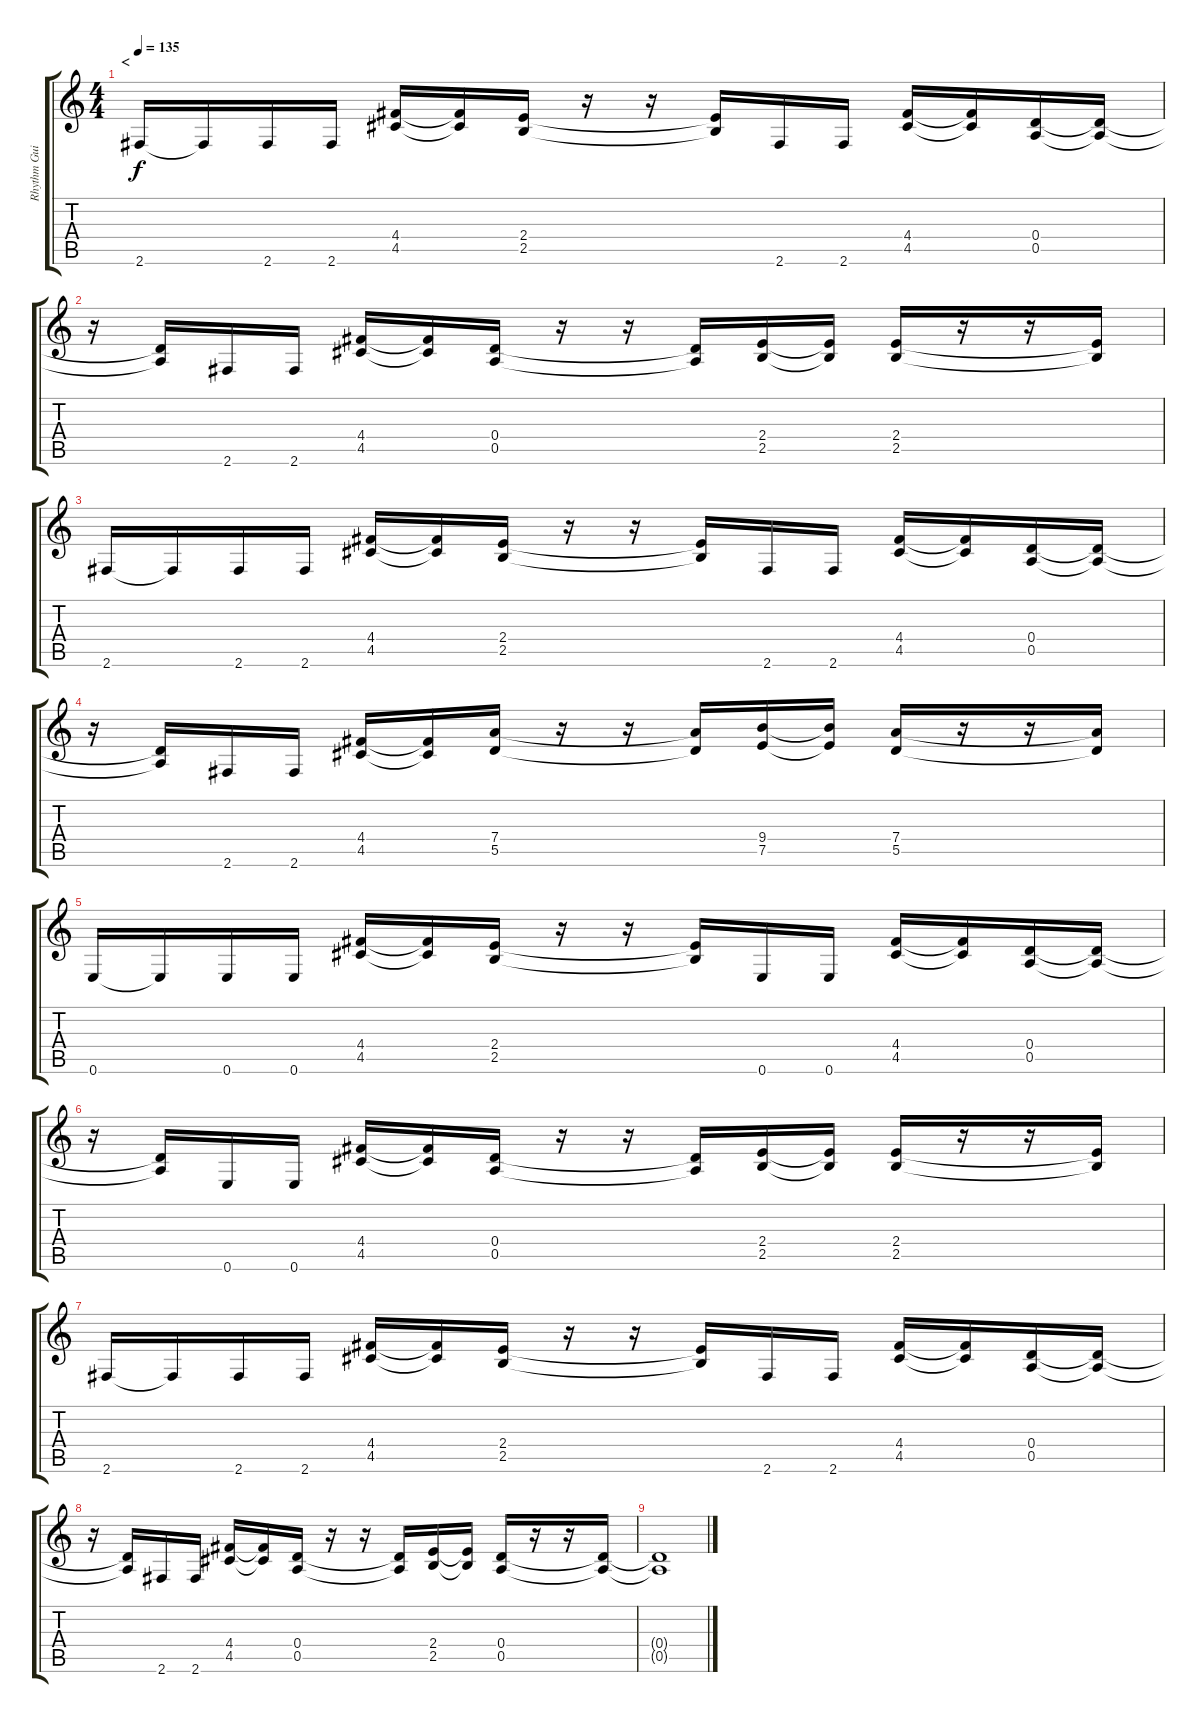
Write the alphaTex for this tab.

\track ("Rhythm Guitar" "Rhythm Gui") {instrument distortionguitar}
\staff {score tabs}
\tuning (E4 B3 G3 D3 A2 E2) {hide}
\ts (4 4)
\section ("" "<")
\tempo 135
\clef g2
\ks c
2.6.16{dy f} 2.6{t}.16 2.6.16 2.6.16 (4.4 4.5).16 (4.4{t} 4.5{t}).16 (2.4 2.5).16 r.16 r.16 (2.4{t} 2.5{t}).16 2.6.16 2.6.16 (4.4 4.5).16 (4.4{t} 4.5{t}).16 (0.4 0.5).16 (0.4{t} 0.5{t}).16 |
r.16 (0.4{t} 0.5{t}).16 2.6.16 2.6.16 (4.4 4.5).16 (4.4{t} 4.5{t}).16 (0.4 0.5).16 r.16 r.16 (0.4{t} 0.5{t}).16 (2.4 2.5).16 (2.4{t} 2.5{t}).16 (2.4 2.5).16 r.16 r.16 (2.4{t} 2.5{t}).16 |
2.6.16 2.6{t}.16 2.6.16 2.6.16 (4.4 4.5).16 (4.4{t} 4.5{t}).16 (2.4 2.5).16 r.16 r.16 (2.4{t} 2.5{t}).16 2.6.16 2.6.16 (4.4 4.5).16 (4.4{t} 4.5{t}).16 (0.4 0.5).16 (0.4{t} 0.5{t}).16 |
r.16 (0.4{t} 0.5{t}).16 2.6.16 2.6.16 (4.4 4.5).16 (4.4{t} 4.5{t}).16 (7.4 5.5).16 r.16 r.16 (7.4{t} 5.5{t}).16 (9.4 7.5).16 (9.4{t} 7.5{t}).16 (7.4 5.5).16 r.16 r.16 (7.4{t} 5.5{t}).16 |
0.6.16 0.6{t}.16 0.6.16 0.6.16 (4.4 4.5).16 (4.4{t} 4.5{t}).16 (2.4 2.5).16 r.16 r.16 (2.4{t} 2.5{t}).16 0.6.16 0.6.16 (4.4 4.5).16 (4.4{t} 4.5{t}).16 (0.4 0.5).16 (0.4{t} 0.5{t}).16 |
r.16 (0.4{t} 0.5{t}).16 0.6.16 0.6.16 (4.4 4.5).16 (4.4{t} 4.5{t}).16 (0.4 0.5).16 r.16 r.16 (0.4{t} 0.5{t}).16 (2.4 2.5).16 (2.4{t} 2.5{t}).16 (2.4 2.5).16 r.16 r.16 (2.4{t} 2.5{t}).16 |
2.6.16 2.6{t}.16 2.6.16 2.6.16 (4.4 4.5).16 (4.4{t} 4.5{t}).16 (2.4 2.5).16 r.16 r.16 (2.4{t} 2.5{t}).16 2.6.16 2.6.16 (4.4 4.5).16 (4.4{t} 4.5{t}).16 (0.4 0.5).16 (0.4{t} 0.5{t}).16 |
r.16 (0.4{t} 0.5{t}).16 2.6.16 2.6.16 (4.4 4.5).16 (4.4{t} 4.5{t}).16 (0.4 0.5).16 r.16 r.16 (0.4{t} 0.5{t}).16 (2.4 2.5).16 (2.4{t} 2.5{t}).16 (0.4 0.5).16 r.16 r.16 (0.4{t} 0.5{t}).16 |
(0.4{t} 0.5{t}).1
